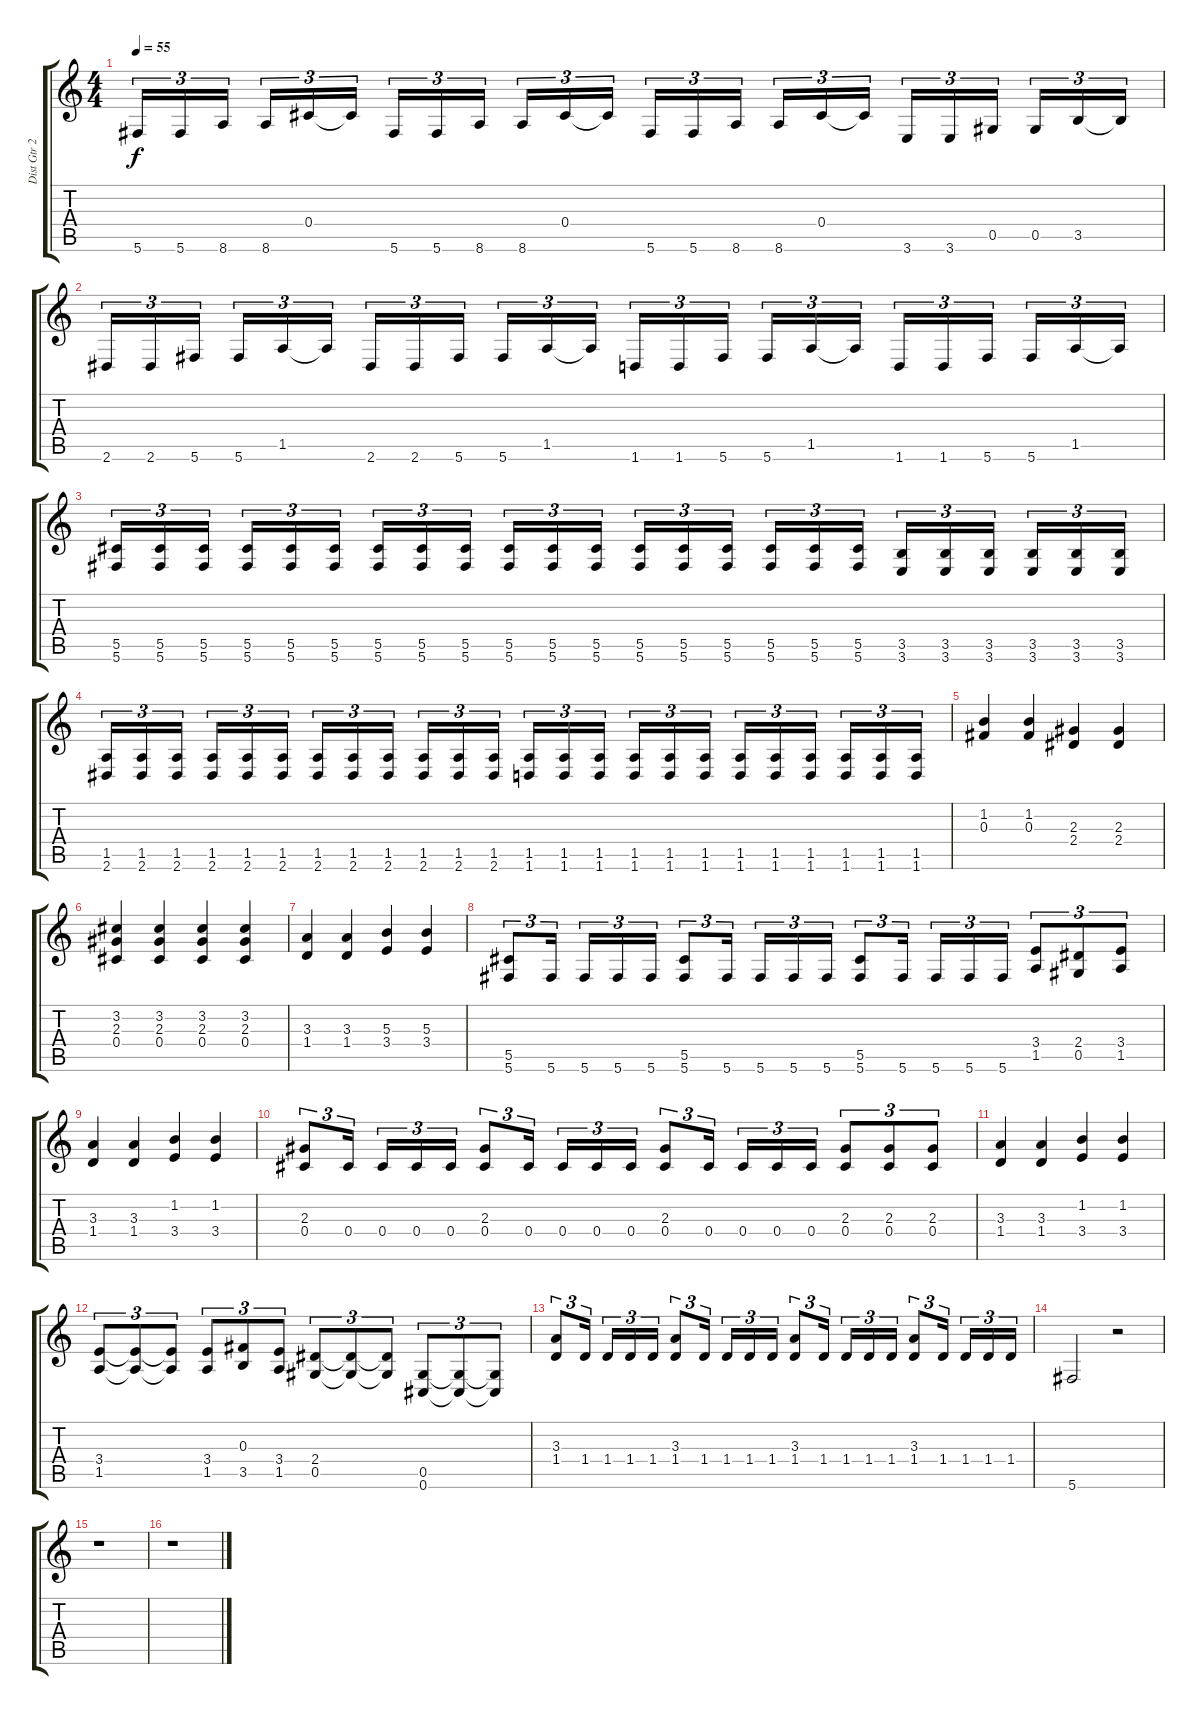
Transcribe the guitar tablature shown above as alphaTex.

\track ("Dist Gtr 2" "Dist Gtr 2") {instrument distortionguitar}
\staff {score tabs}
\tuning (Eb4 Bb3 Gb3 Db3 Ab2 Db2) {hide}
\ts (4 4)
\tempo 55
\clef g2
\ks c
5.6.16{tu (3 2) dy f} 5.6.16{tu (3 2)} 8.6.16{tu (3 2)} 8.6.16{tu (3 2)} 0.4.16{tu (3 2)} 0.4{t}.16{tu (3 2)} 5.6.16{tu (3 2)} 5.6.16{tu (3 2)} 8.6.16{tu (3 2)} 8.6.16{tu (3 2)} 0.4.16{tu (3 2)} 0.4{t}.16{tu (3 2)} 5.6.16{tu (3 2)} 5.6.16{tu (3 2)} 8.6.16{tu (3 2)} 8.6.16{tu (3 2)} 0.4.16{tu (3 2)} 0.4{t}.16{tu (3 2)} 3.6.16{tu (3 2)} 3.6.16{tu (3 2)} 0.5.16{tu (3 2)} 0.5.16{tu (3 2)} 3.5.16{tu (3 2)} 3.5{t}.16{tu (3 2)} |
2.6.16{tu (3 2)} 2.6.16{tu (3 2)} 5.6.16{tu (3 2)} 5.6.16{tu (3 2)} 1.5.16{tu (3 2)} 1.5{t}.16{tu (3 2)} 2.6.16{tu (3 2)} 2.6.16{tu (3 2)} 5.6.16{tu (3 2)} 5.6.16{tu (3 2)} 1.5.16{tu (3 2)} 1.5{t}.16{tu (3 2)} 1.6.16{tu (3 2)} 1.6.16{tu (3 2)} 5.6.16{tu (3 2)} 5.6.16{tu (3 2)} 1.5.16{tu (3 2)} 1.5{t}.16{tu (3 2)} 1.6.16{tu (3 2)} 1.6.16{tu (3 2)} 5.6.16{tu (3 2)} 5.6.16{tu (3 2)} 1.5.16{tu (3 2)} 1.5{t}.16{tu (3 2)} |
(5.5 5.6).16{tu (3 2)} (5.5 5.6).16{tu (3 2)} (5.5 5.6).16{tu (3 2)} (5.5 5.6).16{tu (3 2)} (5.5 5.6).16{tu (3 2)} (5.5 5.6).16{tu (3 2)} (5.5 5.6).16{tu (3 2)} (5.5 5.6).16{tu (3 2)} (5.5 5.6).16{tu (3 2)} (5.5 5.6).16{tu (3 2)} (5.5 5.6).16{tu (3 2)} (5.5 5.6).16{tu (3 2)} (5.5 5.6).16{tu (3 2)} (5.5 5.6).16{tu (3 2)} (5.5 5.6).16{tu (3 2)} (5.5 5.6).16{tu (3 2)} (5.5 5.6).16{tu (3 2)} (5.5 5.6).16{tu (3 2)} (3.5 3.6).16{tu (3 2)} (3.5 3.6).16{tu (3 2)} (3.5 3.6).16{tu (3 2)} (3.5 3.6).16{tu (3 2)} (3.5 3.6).16{tu (3 2)} (3.5 3.6).16{tu (3 2)} |
(1.5 2.6).16{tu (3 2)} (1.5 2.6).16{tu (3 2)} (1.5 2.6).16{tu (3 2)} (1.5 2.6).16{tu (3 2)} (1.5 2.6).16{tu (3 2)} (1.5 2.6).16{tu (3 2)} (1.5 2.6).16{tu (3 2)} (1.5 2.6).16{tu (3 2)} (1.5 2.6).16{tu (3 2)} (1.5 2.6).16{tu (3 2)} (1.5 2.6).16{tu (3 2)} (1.5 2.6).16{tu (3 2)} (1.5 1.6).16{tu (3 2)} (1.5 1.6).16{tu (3 2)} (1.5 1.6).16{tu (3 2)} (1.5 1.6).16{tu (3 2)} (1.5 1.6).16{tu (3 2)} (1.5 1.6).16{tu (3 2)} (1.5 1.6).16{tu (3 2)} (1.5 1.6).16{tu (3 2)} (1.5 1.6).16{tu (3 2)} (1.5 1.6).16{tu (3 2)} (1.5 1.6).16{tu (3 2)} (1.5 1.6).16{tu (3 2)} |
(1.2 0.3).4 (1.2 0.3).4 (2.3 2.4).4 (2.3 2.4).4 |
(3.2 2.3 0.4).4 (3.2 2.3 0.4).4 (3.2 2.3 0.4).4 (3.2 2.3 0.4).4 |
(3.3 1.4).4 (3.3 1.4).4 (5.3 3.4).4 (5.3 3.4).4 |
(5.5 5.6).8{tu (3 2)} 5.6.16{tu (3 2)} 5.6.16{tu (3 2)} 5.6.16{tu (3 2)} 5.6.16{tu (3 2)} (5.5 5.6).8{tu (3 2)} 5.6.16{tu (3 2)} 5.6.16{tu (3 2)} 5.6.16{tu (3 2)} 5.6.16{tu (3 2)} (5.5 5.6).8{tu (3 2)} 5.6.16{tu (3 2)} 5.6.16{tu (3 2)} 5.6.16{tu (3 2)} 5.6.16{tu (3 2)} (3.4 1.5).8{tu (3 2)} (2.4 0.5).8{tu (3 2)} (3.4 1.5).8{tu (3 2)} |
(3.3 1.4).4 (3.3 1.4).4 (1.2 3.4).4 (1.2 3.4).4 |
(2.3 0.4).8{tu (3 2)} 0.4.16{tu (3 2)} 0.4.16{tu (3 2)} 0.4.16{tu (3 2)} 0.4.16{tu (3 2)} (2.3 0.4).8{tu (3 2)} 0.4.16{tu (3 2)} 0.4.16{tu (3 2)} 0.4.16{tu (3 2)} 0.4.16{tu (3 2)} (2.3 0.4).8{tu (3 2)} 0.4.16{tu (3 2)} 0.4.16{tu (3 2)} 0.4.16{tu (3 2)} 0.4.16{tu (3 2)} (2.3 0.4).8{tu (3 2)} (2.3 0.4).8{tu (3 2)} (2.3 0.4).8{tu (3 2)} |
(3.3 1.4).4 (3.3 1.4).4 (1.2 3.4).4 (1.2 3.4).4 |
(3.4 1.5).8{tu (3 2)} (3.4{t} 1.5{t}).8{tu (3 2)} (3.4{t} 1.5{t}).8{tu (3 2)} (3.4 1.5).8{tu (3 2)} (0.3 3.5).8{tu (3 2)} (3.4 1.5).8{tu (3 2)} (2.4 0.5).8{tu (3 2)} (2.4{t} 0.5{t}).8{tu (3 2)} (2.4{t} 0.5{t}).8{tu (3 2)} (0.5 0.6).8{tu (3 2)} (0.5{t} 0.6{t}).8{tu (3 2)} (0.5{t} 0.6{t}).8{tu (3 2)} |
(3.3 1.4).8{tu (3 2)} 1.4.16{tu (3 2)} 1.4.16{tu (3 2)} 1.4.16{tu (3 2)} 1.4.16{tu (3 2)} (3.3 1.4).8{tu (3 2)} 1.4.16{tu (3 2)} 1.4.16{tu (3 2)} 1.4.16{tu (3 2)} 1.4.16{tu (3 2)} (3.3 1.4).8{tu (3 2)} 1.4.16{tu (3 2)} 1.4.16{tu (3 2)} 1.4.16{tu (3 2)} 1.4.16{tu (3 2)} (3.3 1.4).8{tu (3 2)} 1.4.16{tu (3 2)} 1.4.16{tu (3 2)} 1.4.16{tu (3 2)} 1.4.16{tu (3 2)} |
5.6.2 r.2 |
r.1 |
r.1
